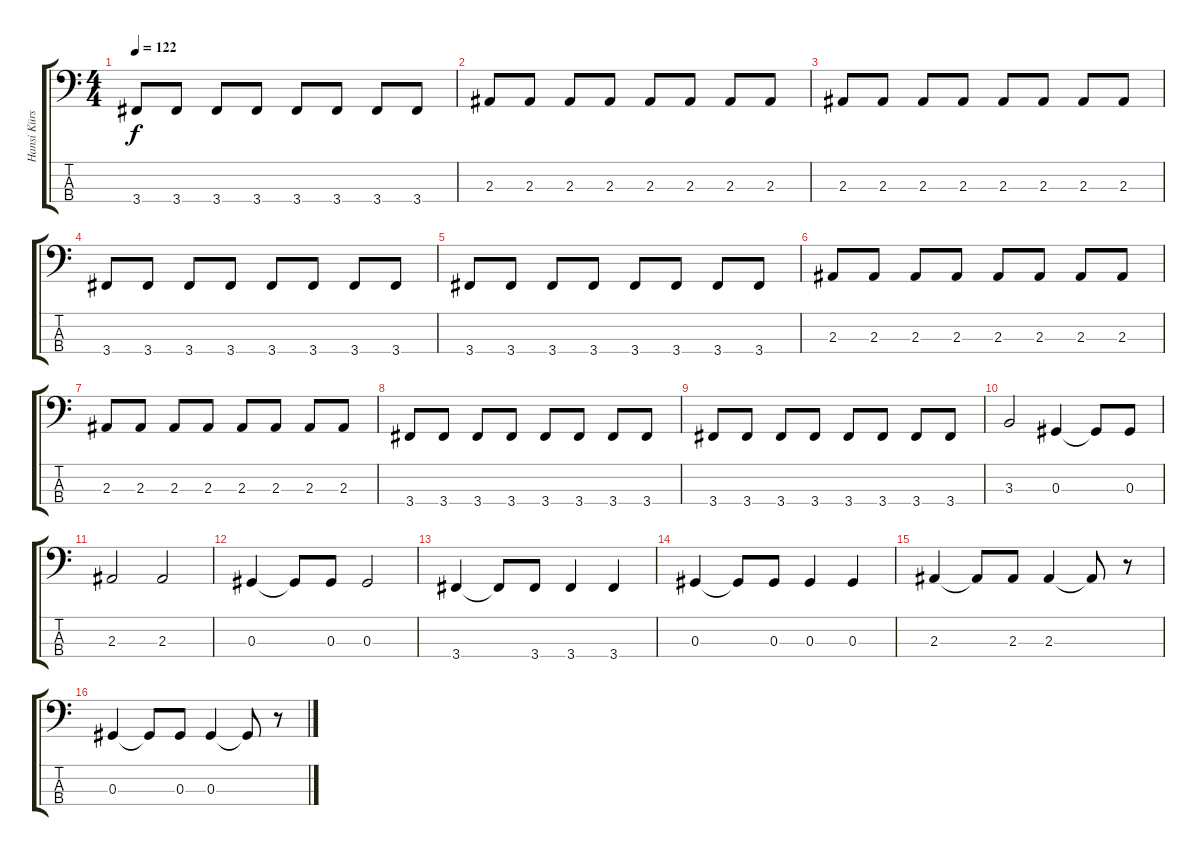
\track ("Hansi Kürsch" "Hansi Kürs") {instrument electricbasspick}
\staff {score tabs}
\tuning (Gb2 Db2 Ab1 Eb1) {hide}
\ts (4 4)
\tempo 122
\clef f4
\ks c
3.4.8{dy f} 3.4.8 3.4.8 3.4.8 3.4.8 3.4.8 3.4.8 3.4.8 |
2.3.8 2.3.8 2.3.8 2.3.8 2.3.8 2.3.8 2.3.8 2.3.8 |
2.3.8 2.3.8 2.3.8 2.3.8 2.3.8 2.3.8 2.3.8 2.3.8 |
3.4.8 3.4.8 3.4.8 3.4.8 3.4.8 3.4.8 3.4.8 3.4.8 |
3.4.8 3.4.8 3.4.8 3.4.8 3.4.8 3.4.8 3.4.8 3.4.8 |
2.3.8 2.3.8 2.3.8 2.3.8 2.3.8 2.3.8 2.3.8 2.3.8 |
2.3.8 2.3.8 2.3.8 2.3.8 2.3.8 2.3.8 2.3.8 2.3.8 |
3.4.8 3.4.8 3.4.8 3.4.8 3.4.8 3.4.8 3.4.8 3.4.8 |
3.4.8 3.4.8 3.4.8 3.4.8 3.4.8 3.4.8 3.4.8 3.4.8 |
3.3.2 0.3.4 0.3{t}.8 0.3.8 |
2.3.2 2.3.2 |
0.3.4 0.3{t}.8 0.3.8 0.3.2 |
3.4.4 3.4{t}.8 3.4.8 3.4.4 3.4.4 |
0.3.4 0.3{t}.8 0.3.8 0.3.4 0.3.4 |
2.3.4 2.3{t}.8 2.3.8 2.3.4 2.3{t}.8 r.8 |
0.3.4 0.3{t}.8 0.3.8 0.3.4 0.3{t}.8 r.8
